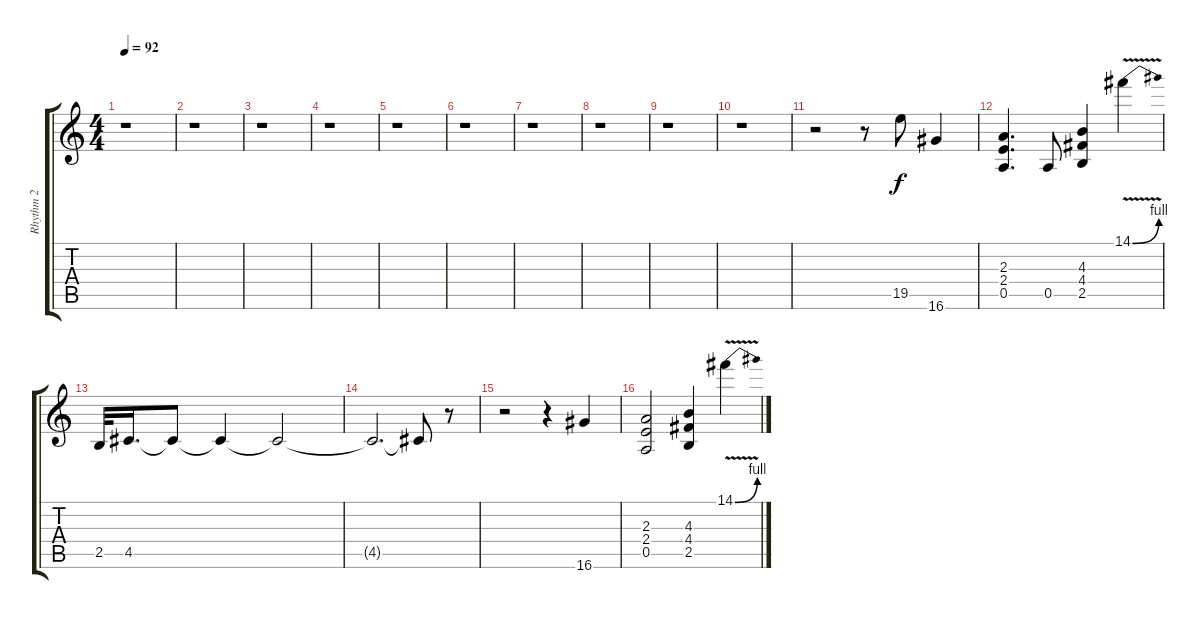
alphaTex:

\track ("Rhythm 2" "Rhythm 2") {instrument distortionguitar}
\staff {score tabs}
\tuning (E4 B3 G3 D3 A2 E2) {hide}
\ts (4 4)
\tempo 92
\clef g2
\ks c
r.1{dy f instrument distortionguitar} |
r.1 |
r.1 |
r.1 |
r.1 |
r.1 |
r.1 |
r.1 |
r.1 |
r.1 |
r.2 r.8 19.5.8 16.6.4 |
(2.3 2.4 0.5).4{d} 0.5.8 (4.3 4.4 2.5).4 14.1{be (bend 0 0 60 4) v}.4 |
2.5.32 4.5.16{d} 4.5{t}.8 4.5{t}.4 4.5{t}.2 |
4.5{t}.2{d} 4.5{t}.8 r.8 |
r.2 r.4 16.6.4 |
(2.3 2.4 0.5).2 (4.3 4.4 2.5).4 14.1{be (bend 0 0 60 4) v}.4
